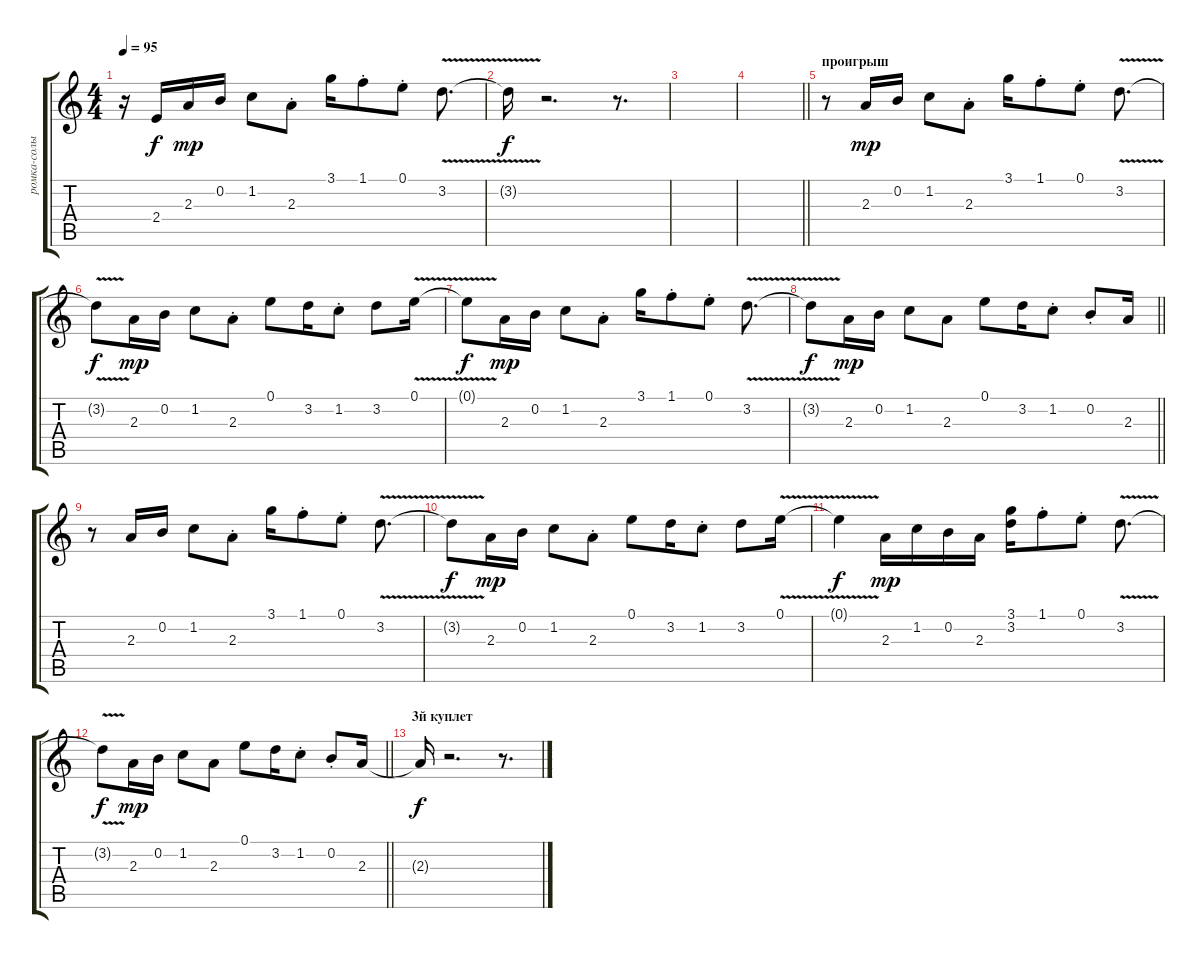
\track ("ромка-солы" "ромка-солы") {instrument electricguitarjazz}
\staff {score tabs}
\tuning (E4 B3 G3 D3 A2 E2) {hide}
\ts (4 4)
\tempo 95
\clef g2
\ks c
r.16{dy f} 2.4.16 2.3.16{dy mp} 0.2.16 1.2.8 2.3{st}.8 3.1.16 1.1{st}.8 0.1{st}.8 3.2{v}.8{d} |
3.2{t}.16{dy f} r.2{d} r.8{d} |
|
\barLineRight lightlight
|
\section ("" "проигрыш")
r.8 2.3.16{dy mp} 0.2.16 1.2.8 2.3{st}.8 3.1.16 1.1{st}.8 0.1{st}.8 3.2{v}.8{d} |
3.2{t}.8{dy f} 2.3.16{dy mp} 0.2.16 1.2.8 2.3{st}.8 0.1.8 3.2.16 1.2{st}.8 3.2.8 0.1{v}.16 |
0.1{t}.8{dy f} 2.3.16{dy mp} 0.2.16 1.2.8 2.3{st}.8 3.1.16 1.1{st}.8 0.1{st}.8 3.2{v}.8{d} |
\barLineRight lightlight
3.2{t}.8{dy f} 2.3.16{dy mp} 0.2.16 1.2.8 2.3.8 0.1.8 3.2.16 1.2{st}.8 0.2{st}.8 2.3.16 |
r.8 2.3.16 0.2.16 1.2.8 2.3{st}.8 3.1.16 1.1{st}.8 0.1{st}.8 3.2{v}.8{d} |
3.2{t}.8{dy f} 2.3.16{dy mp} 0.2.16 1.2.8 2.3{st}.8 0.1.8 3.2.16 1.2{st}.8 3.2.8 0.1{v}.16 |
0.1{t}.4{dy f} 2.3.16{dy mp} 1.2.16 0.2.16 2.3.16 (3.1 3.2).16 1.1{st}.8 0.1{st}.8 3.2{v}.8{d} |
\barLineRight lightlight
3.2{t}.8{dy f} 2.3.16{dy mp} 0.2.16 1.2.8 2.3.8 0.1.8 3.2.16 1.2{st}.8 0.2{st}.8 2.3.16 |
\section ("" "3й куплет")
2.3{t}.16{dy f} r.2{d} r.8{d}
